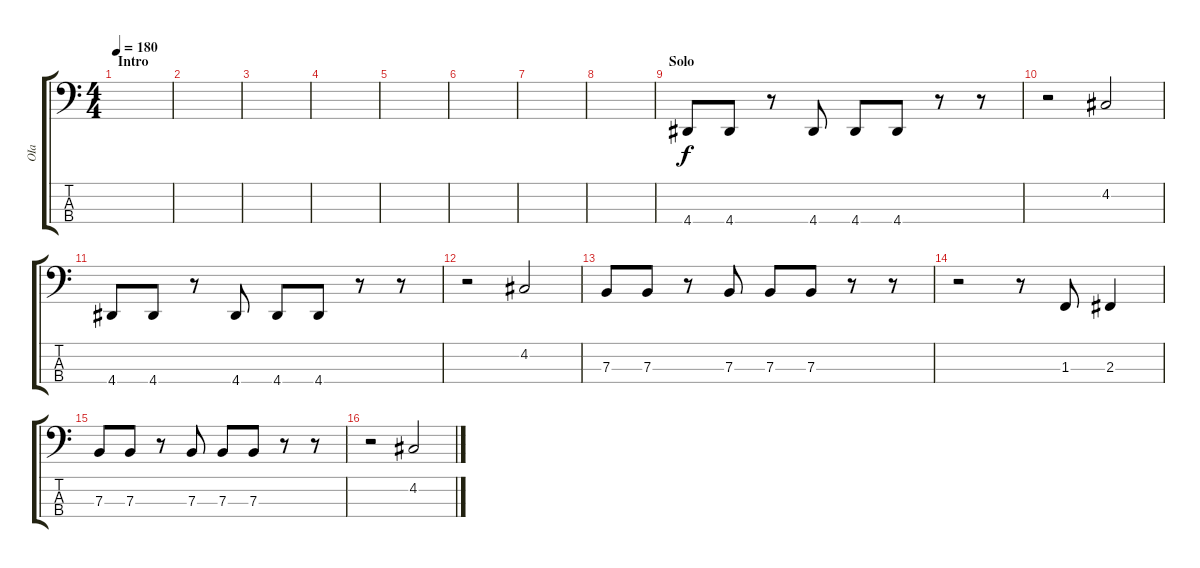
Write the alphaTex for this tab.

\track ("OIa" "OIa") {instrument electricbasspick}
\staff {score tabs}
\tuning (D2 A1 E1 B0) {hide}
\ts (4 4)
\section ("" "Intro")
\tempo 180
\clef f4
\ks c
|
|
|
|
|
|
|
|
\section ("" "Solo")
4.4.8 4.4.8 r.8 4.4.8 4.4.8 4.4.8 r.8 r.8 |
r.2 4.2.2 |
4.4.8 4.4.8 r.8 4.4.8 4.4.8 4.4.8 r.8 r.8 |
r.2 4.2.2 |
7.3.8 7.3.8 r.8 7.3.8 7.3.8 7.3.8 r.8 r.8 |
r.2 r.8 1.3.8 2.3.4 |
7.3.8 7.3.8 r.8 7.3.8 7.3.8 7.3.8 r.8 r.8 |
r.2 4.2.2
